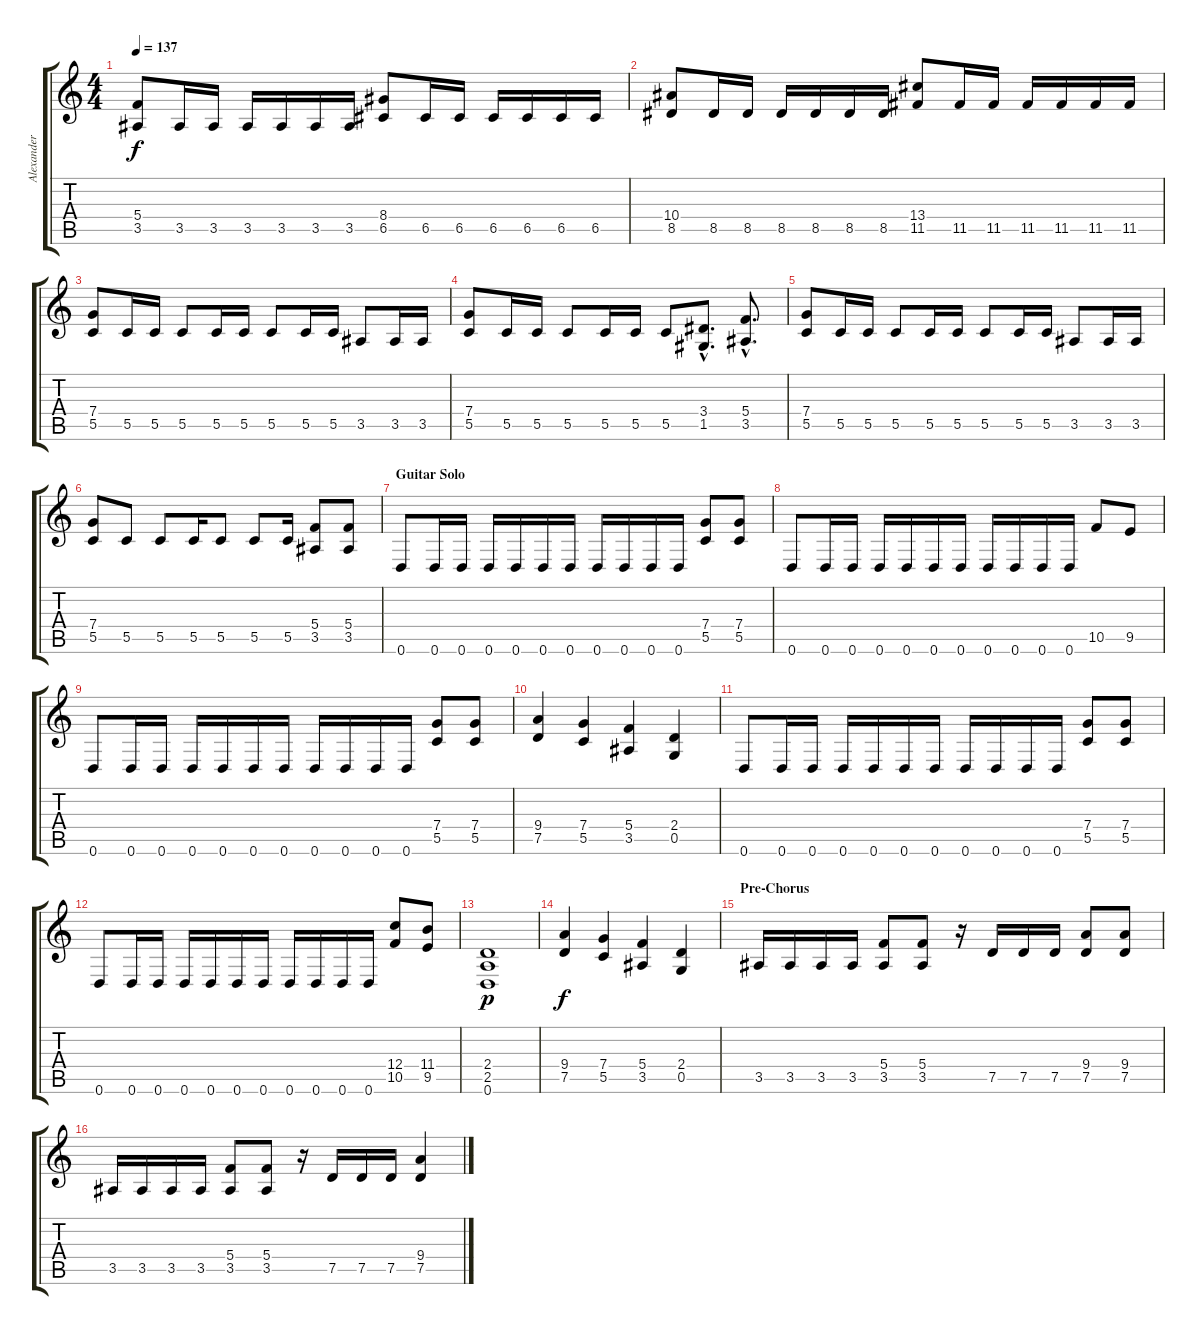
\track ("Alexander" "Alexander") {instrument distortionguitar}
\staff {score tabs}
\tuning (D4 A3 F3 C3 G2 D2) {hide}
\ts (4 4)
\tempo 137
\clef g2
\ks c
(5.4 3.5).8{dy f} 3.5.16 3.5.16 3.5.16 3.5.16 3.5.16 3.5.16 (8.4 6.5).8 6.5.16 6.5.16 6.5.16 6.5.16 6.5.16 6.5.16 |
(10.4 8.5).8 8.5.16 8.5.16 8.5.16 8.5.16 8.5.16 8.5.16 (13.4 11.5).8 11.5.16 11.5.16 11.5.16 11.5.16 11.5.16 11.5.16 |
(7.4 5.5).8 5.5.16 5.5.16 5.5.8 5.5.16 5.5.16 5.5.8 5.5.16 5.5.16 3.5.8 3.5.16 3.5.16 |
(7.4 5.5).8 5.5.16 5.5.16 5.5.8 5.5.16 5.5.16 5.5.8 (3.4{hac} 1.5{hac}).8{d} (5.4{hac} 3.5{hac}).8{d} |
(7.4 5.5).8 5.5.16 5.5.16 5.5.8 5.5.16 5.5.16 5.5.8 5.5.16 5.5.16 3.5.8 3.5.16 3.5.16 |
(7.4 5.5).8 5.5.8 5.5.8 5.5.16 5.5.8 5.5.8 5.5.16 (5.4 3.5).8 (5.4 3.5).8 |
\section ("" "Guitar Solo")
0.6.8 0.6.16 0.6.16 0.6.16 0.6.16 0.6.16 0.6.16 0.6.16 0.6.16 0.6.16 0.6.16 (7.4 5.5).8 (7.4 5.5).8 |
0.6.8 0.6.16 0.6.16 0.6.16 0.6.16 0.6.16 0.6.16 0.6.16 0.6.16 0.6.16 0.6.16 10.5.8 9.5.8 |
0.6.8 0.6.16 0.6.16 0.6.16 0.6.16 0.6.16 0.6.16 0.6.16 0.6.16 0.6.16 0.6.16 (7.4 5.5).8 (7.4 5.5).8 |
(9.4 7.5).4 (7.4 5.5).4 (5.4 3.5).4 (2.4 0.5).4 |
0.6.8 0.6.16 0.6.16 0.6.16 0.6.16 0.6.16 0.6.16 0.6.16 0.6.16 0.6.16 0.6.16 (7.4 5.5).8 (7.4 5.5).8 |
0.6.8 0.6.16 0.6.16 0.6.16 0.6.16 0.6.16 0.6.16 0.6.16 0.6.16 0.6.16 0.6.16 (12.4 10.5).8 (11.4 9.5).8 |
(2.4 2.5 0.6).1{dy p} |
(9.4 7.5).4{dy f} (7.4 5.5).4 (5.4 3.5).4 (2.4 0.5).4 |
\section ("" "Pre-Chorus")
3.5.16 3.5.16 3.5.16 3.5.16 (5.4 3.5).8 (5.4 3.5).8 r.16 7.5.16 7.5.16 7.5.16 (9.4 7.5).8 (9.4 7.5).8 |
3.5.16 3.5.16 3.5.16 3.5.16 (5.4 3.5).8 (5.4 3.5).8 r.16 7.5.16 7.5.16 7.5.16 (9.4 7.5).4
